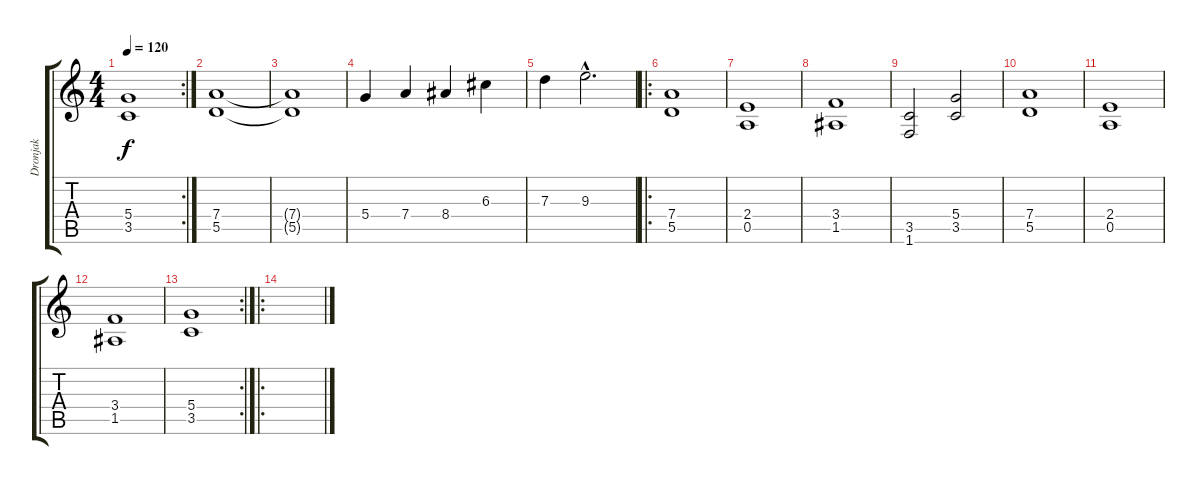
\track ("Dronjak" "Dronjak") {instrument distortionguitar}
\staff {score tabs}
\tuning (E4 B3 G3 D3 A2 E2) {hide}
\rc 2
\ts (4 4)
\tempo 120
\clef g2
\ks c
(5.4 3.5).1{dy f} |
(7.4 5.5).1 |
(7.4{t} 5.5{t}).1 |
5.4.4 7.4.4 8.4.4 6.3.4 |
7.3.4 9.3{hac}.2{d} |
\ro
(7.4 5.5).1 |
(2.4 0.5).1 |
(3.4 1.5).1 |
(3.5 1.6).2 (5.4 3.5).2 |
(7.4 5.5).1 |
(2.4 0.5).1 |
(3.4 1.5).1 |
\rc 2
(5.4 3.5).1 |
\ro
